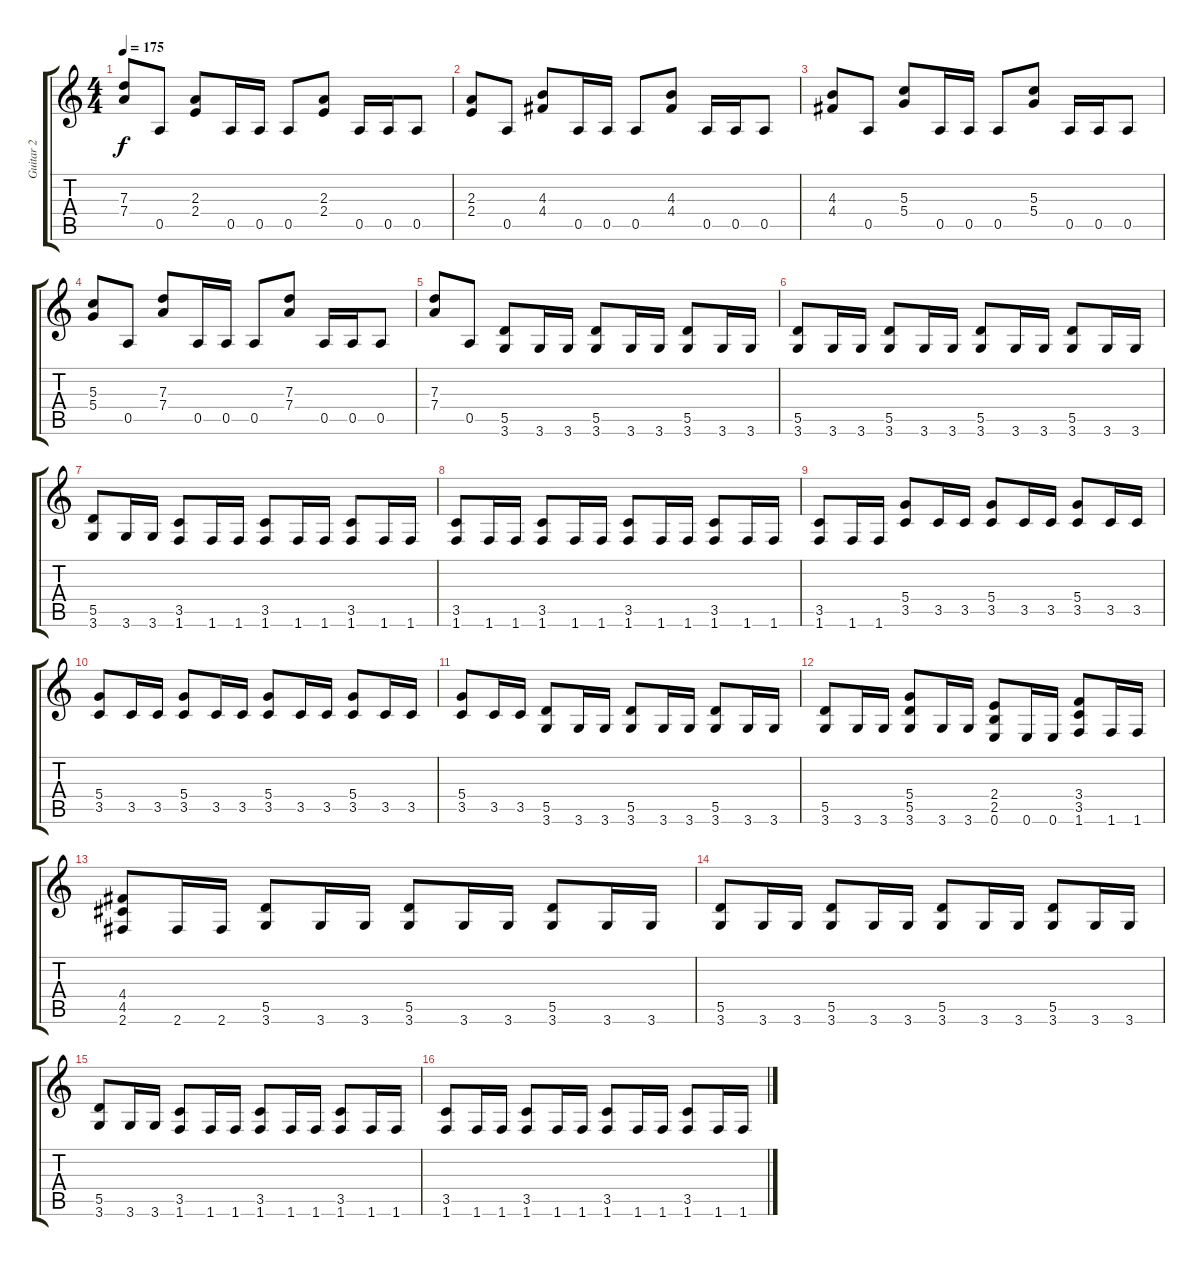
\track ("Guitar 2" "Guitar 2") {instrument distortionguitar}
\staff {score tabs}
\tuning (E4 B3 G3 D3 A2 E2) {hide}
\ts (4 4)
\tempo 175
\clef g2
\ks c
(7.3 7.4).8{dy f} 0.5.8 (2.3 2.4).8 0.5.16 0.5.16 0.5.8 (2.3 2.4).8 0.5.16 0.5.16 0.5.8 |
(2.3 2.4).8 0.5.8 (4.3 4.4).8 0.5.16 0.5.16 0.5.8 (4.3 4.4).8 0.5.16 0.5.16 0.5.8 |
(4.3 4.4).8 0.5.8 (5.3 5.4).8 0.5.16 0.5.16 0.5.8 (5.3 5.4).8 0.5.16 0.5.16 0.5.8 |
(5.3 5.4).8 0.5.8 (7.3 7.4).8 0.5.16 0.5.16 0.5.8 (7.3 7.4).8 0.5.16 0.5.16 0.5.8 |
(7.3 7.4).8 0.5.8 (5.5 3.6).8 3.6.16 3.6.16 (5.5 3.6).8 3.6.16 3.6.16 (5.5 3.6).8 3.6.16 3.6.16 |
(5.5 3.6).8 3.6.16 3.6.16 (5.5 3.6).8 3.6.16 3.6.16 (5.5 3.6).8 3.6.16 3.6.16 (5.5 3.6).8 3.6.16 3.6.16 |
(5.5 3.6).8 3.6.16 3.6.16 (3.5 1.6).8 1.6.16 1.6.16 (3.5 1.6).8 1.6.16 1.6.16 (3.5 1.6).8 1.6.16 1.6.16 |
(3.5 1.6).8 1.6.16 1.6.16 (3.5 1.6).8 1.6.16 1.6.16 (3.5 1.6).8 1.6.16 1.6.16 (3.5 1.6).8 1.6.16 1.6.16 |
(3.5 1.6).8 1.6.16 1.6.16 (5.4 3.5).8 3.5.16 3.5.16 (5.4 3.5).8 3.5.16 3.5.16 (5.4 3.5).8 3.5.16 3.5.16 |
(5.4 3.5).8 3.5.16 3.5.16 (5.4 3.5).8 3.5.16 3.5.16 (5.4 3.5).8 3.5.16 3.5.16 (5.4 3.5).8 3.5.16 3.5.16 |
(5.4 3.5).8 3.5.16 3.5.16 (5.5 3.6).8 3.6.16 3.6.16 (5.5 3.6).8 3.6.16 3.6.16 (5.5 3.6).8 3.6.16 3.6.16 |
(5.5 3.6).8 3.6.16 3.6.16 (5.4 5.5 3.6).8 3.6.16 3.6.16 (2.4 2.5 0.6).8 0.6.16 0.6.16 (3.4 3.5 1.6).8 1.6.16 1.6.16 |
(4.4 4.5 2.6).8 2.6.16 2.6.16 (5.5 3.6).8 3.6.16 3.6.16 (5.5 3.6).8 3.6.16 3.6.16 (5.5 3.6).8 3.6.16 3.6.16 |
(5.5 3.6).8 3.6.16 3.6.16 (5.5 3.6).8 3.6.16 3.6.16 (5.5 3.6).8 3.6.16 3.6.16 (5.5 3.6).8 3.6.16 3.6.16 |
(5.5 3.6).8 3.6.16 3.6.16 (3.5 1.6).8 1.6.16 1.6.16 (3.5 1.6).8 1.6.16 1.6.16 (3.5 1.6).8 1.6.16 1.6.16 |
(3.5 1.6).8 1.6.16 1.6.16 (3.5 1.6).8 1.6.16 1.6.16 (3.5 1.6).8 1.6.16 1.6.16 (3.5 1.6).8 1.6.16 1.6.16
